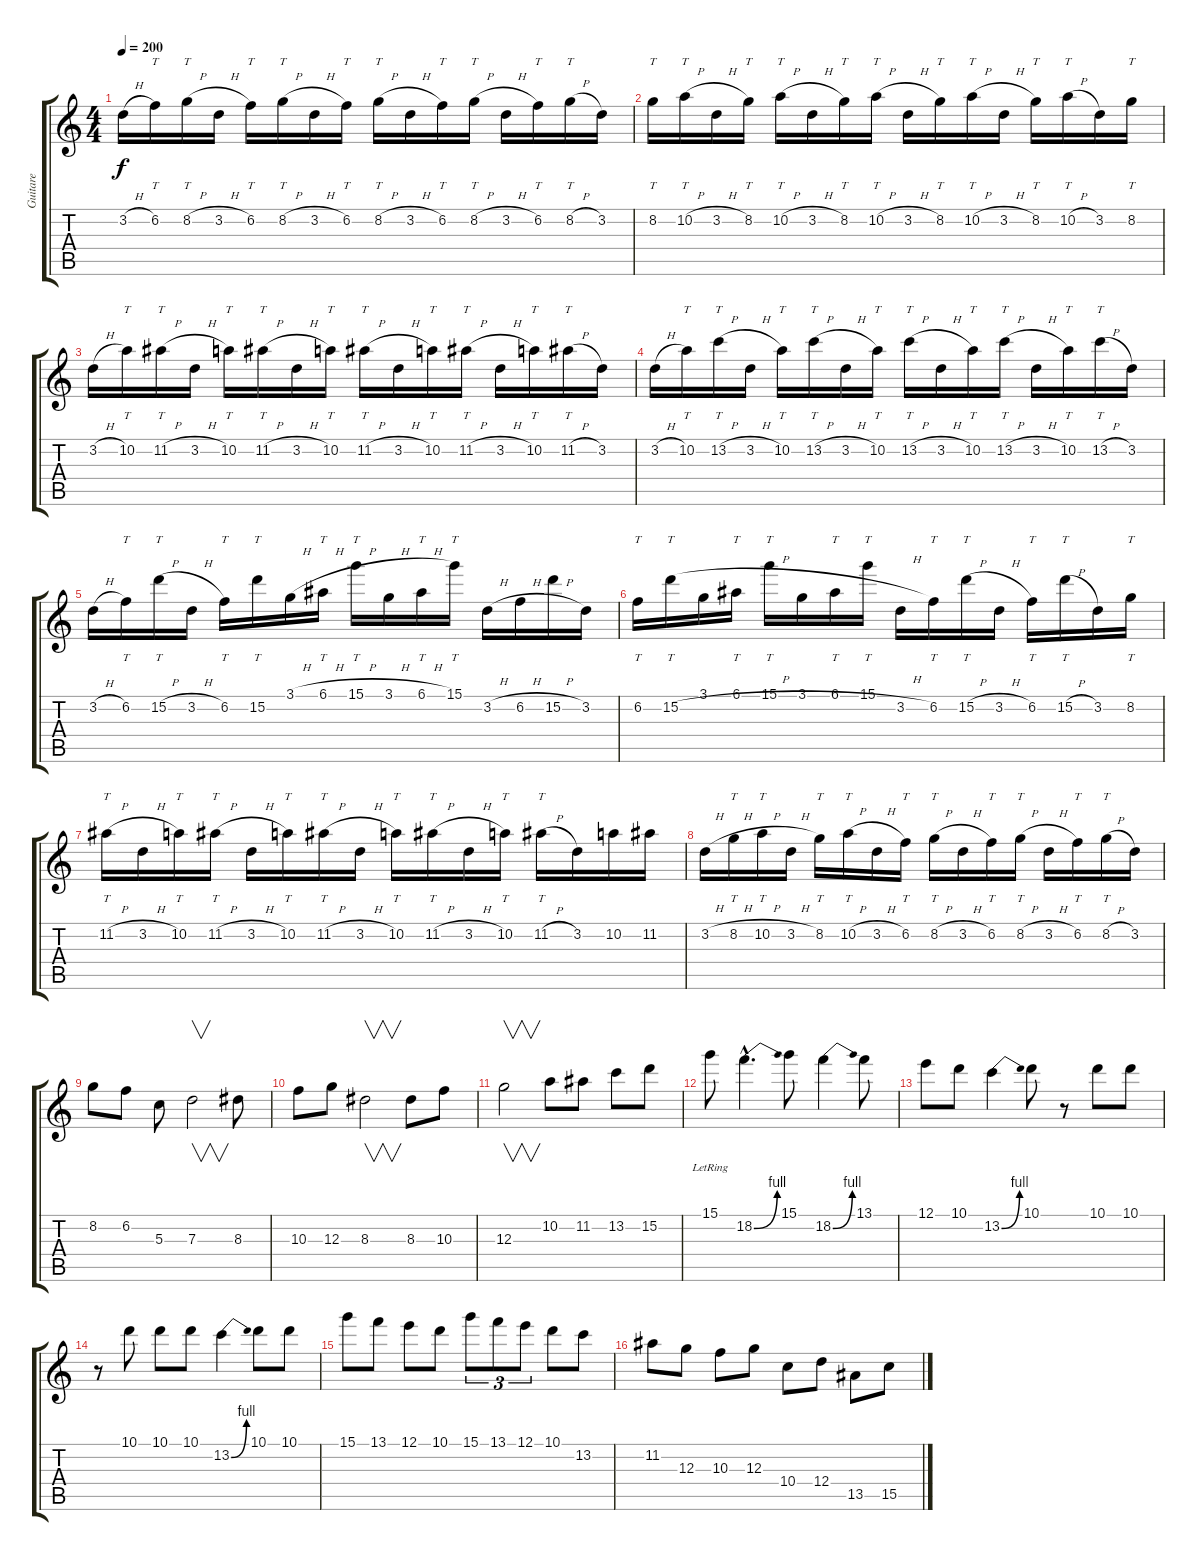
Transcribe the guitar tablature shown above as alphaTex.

\track ("Guitare" "Guitare") {instrument distortionguitar}
\staff {score tabs}
\tuning (E4 B3 G3 D3 A2 D2) {hide}
\ts (4 4)
\tempo 200
\clef g2
\ks c
3.2{h}.16{dy f} 6.2.16{tt} 8.2{h}.16{tt} 3.2{h}.16 6.2.16{tt} 8.2{h}.16{tt} 3.2{h}.16 6.2.16{tt} 8.2{h}.16{tt} 3.2{h}.16 6.2.16{tt} 8.2{h}.16{tt} 3.2{h}.16 6.2.16{tt} 8.2{h}.16{tt} 3.2.16 |
8.2.16{tt} 10.2{h}.16{tt} 3.2{h}.16 8.2.16{tt} 10.2{h}.16{tt} 3.2{h}.16 8.2.16{tt} 10.2{h}.16{tt} 3.2{h}.16 8.2.16{tt} 10.2{h}.16{tt} 3.2{h}.16 8.2.16{tt} 10.2{h}.16{tt} 3.2.16 8.2.16{tt} |
3.2{h}.16 10.2.16{tt} 11.2{h}.16{tt} 3.2{h}.16 10.2.16{tt} 11.2{h}.16{tt} 3.2{h}.16 10.2.16{tt} 11.2{h}.16{tt} 3.2{h}.16 10.2.16{tt} 11.2{h}.16{tt} 3.2{h}.16 10.2.16{tt} 11.2{h}.16{tt} 3.2.16 |
3.2{h}.16 10.2.16{tt} 13.2{h}.16{tt} 3.2{h}.16 10.2.16{tt} 13.2{h}.16{tt} 3.2{h}.16 10.2.16{tt} 13.2{h}.16{tt} 3.2{h}.16 10.2.16{tt} 13.2{h}.16{tt} 3.2{h}.16 10.2.16{tt} 13.2{h}.16{tt} 3.2.16 |
3.2{h}.16 6.2.16{tt} 15.2{h}.16{tt} 3.2{h}.16 6.2.16{tt} 15.2.16{tt} 3.1{h}.16 6.1{h}.16{tt} 15.1{h}.16{tt} 3.1{h}.16 6.1{h}.16{tt} 15.1.16{tt} 3.2{h}.16 6.2{h}.16 15.2{h}.16 3.2.16 |
6.2.16{tt} 15.2{h}.16{tt} 3.1.16 6.1.16{tt} 15.1.16{tt} 3.1.16 6.1.16{tt} 15.1.16{tt} 3.2{h}.16 6.2.16{tt} 15.2{h}.16{tt} 3.2{h}.16 6.2.16{tt} 15.2{h}.16{tt} 3.2.16 8.2.16{tt} |
11.2{h}.16{tt} 3.2{h}.16 10.2.16{tt} 11.2{h}.16{tt} 3.2{h}.16 10.2.16{tt} 11.2{h}.16{tt} 3.2{h}.16 10.2.16{tt} 11.2{h}.16{tt} 3.2{h}.16 10.2.16{tt} 11.2{h}.16{tt} 3.2.16 10.2.16 11.2.16 |
3.2{h}.16 8.2{h}.16{tt} 10.2{h}.16{tt} 3.2{h}.16 8.2.16{tt} 10.2{h}.16{tt} 3.2{h}.16 6.2.16{tt} 8.2{h}.16{tt} 3.2{h}.16 6.2.16{tt} 8.2{h}.16{tt} 3.2{h}.16 6.2.16{tt} 8.2{h}.16{tt} 3.2.16 |
8.2.8 6.2.8 5.3.8 7.3.2{v} 8.3.8 |
10.3.8 12.3.8 8.3.2{v} 8.3.8 10.3.8 |
12.3.2{v} 10.2.8 11.2.8 13.2.8 15.2.8 |
15.1{lr}.8 18.2{be (bend 0 0 60 4) hac}.4{d} 15.1.8 18.2{be (bend 0 0 60 4)}.4 13.1.8 |
12.1.8 10.1.8 13.2{be (bend 0 0 60 4)}.4 10.1.8 r.8 10.1.8 10.1.8 |
r.8 10.1.8 10.1.8 10.1.8 13.2{be (bend 0 0 60 4)}.4 10.1.8 10.1.8 |
15.1.8 13.1.8 12.1.8 10.1.8 15.1.8{tu (3 2)} 13.1.8{tu (3 2)} 12.1.8{tu (3 2)} 10.1.8 13.2.8 |
11.2.8 12.3.8 10.3.8 12.3.8 10.4.8 12.4.8 13.5.8 15.5.8
